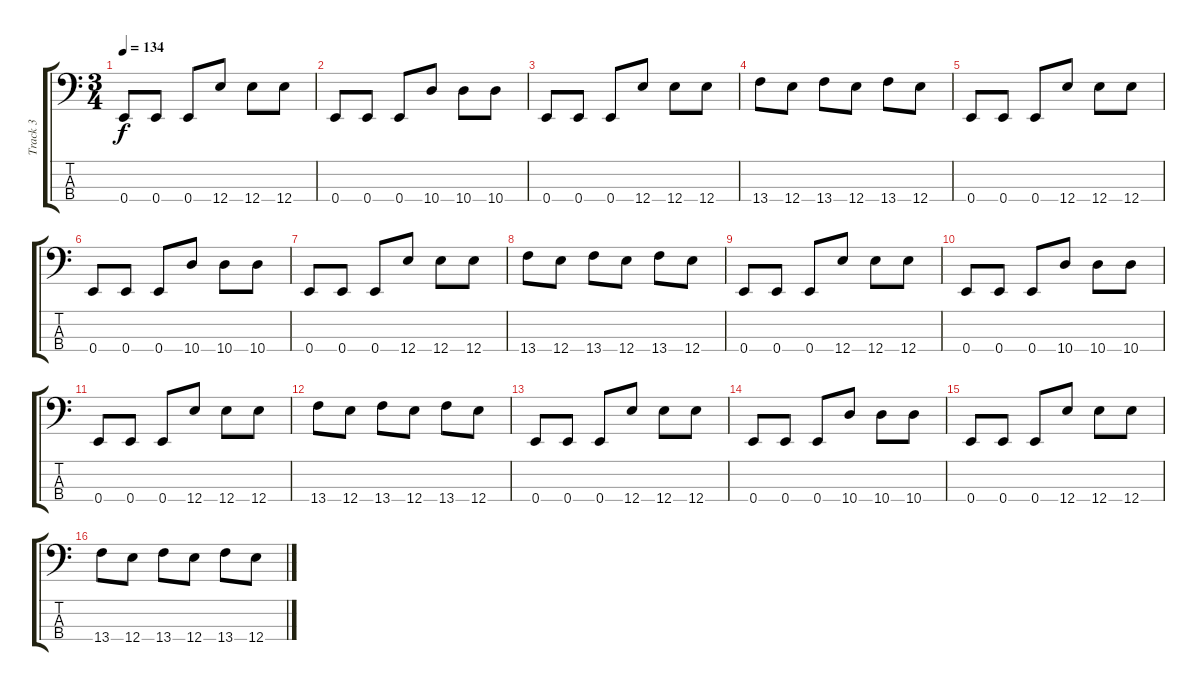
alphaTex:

\track ("Track 3" "Track 3") {instrument electricbassfinger}
\staff {score tabs}
\tuning (G2 D2 A1 E1) {hide}
\ts (3 4)
\tempo 134
\clef f4
\ks c
0.4.8{dy f} 0.4.8 0.4.8 12.4.8 12.4.8 12.4.8 |
0.4.8 0.4.8 0.4.8 10.4.8 10.4.8 10.4.8 |
0.4.8 0.4.8 0.4.8 12.4.8 12.4.8 12.4.8 |
13.4.8 12.4.8 13.4.8 12.4.8 13.4.8 12.4.8 |
0.4.8 0.4.8 0.4.8 12.4.8 12.4.8 12.4.8 |
0.4.8 0.4.8 0.4.8 10.4.8 10.4.8 10.4.8 |
0.4.8 0.4.8 0.4.8 12.4.8 12.4.8 12.4.8 |
13.4.8 12.4.8 13.4.8 12.4.8 13.4.8 12.4.8 |
0.4.8 0.4.8 0.4.8 12.4.8 12.4.8 12.4.8 |
0.4.8 0.4.8 0.4.8 10.4.8 10.4.8 10.4.8 |
0.4.8 0.4.8 0.4.8 12.4.8 12.4.8 12.4.8 |
13.4.8 12.4.8 13.4.8 12.4.8 13.4.8 12.4.8 |
0.4.8 0.4.8 0.4.8 12.4.8 12.4.8 12.4.8 |
0.4.8 0.4.8 0.4.8 10.4.8 10.4.8 10.4.8 |
0.4.8 0.4.8 0.4.8 12.4.8 12.4.8 12.4.8 |
13.4.8 12.4.8 13.4.8 12.4.8 13.4.8 12.4.8
